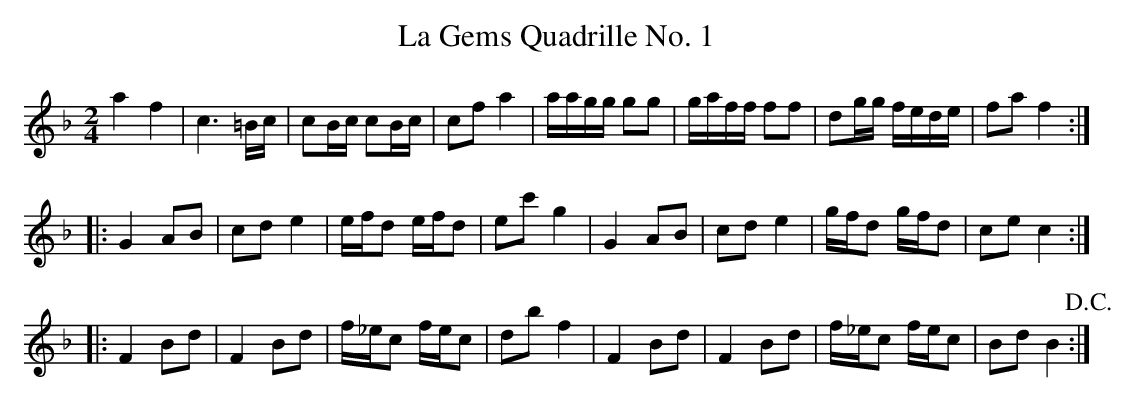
X:1
T:Gems Quadrille No. 1, La
M:2/4
L:1/8
K:F
a2f2|c3 =B/c/|cB/c/ cB/c/|cf a2 |a/a/g/g/ gg|g/a/f/f/ ff|dg/g/ f/e/d/e/|fa f2:|
|:G2 AB|cd e2|e/f/d e/f/d|ec' g2|G2AB|cd e2|g/f/d g/f/d|ce c2:|
|:F2 Bd|F2 Bd|f/_e/c f/e/c|db f2|F2 Bd|F2Bd|f/_e/c f/e/c|Bd B2!D.C.!:|
